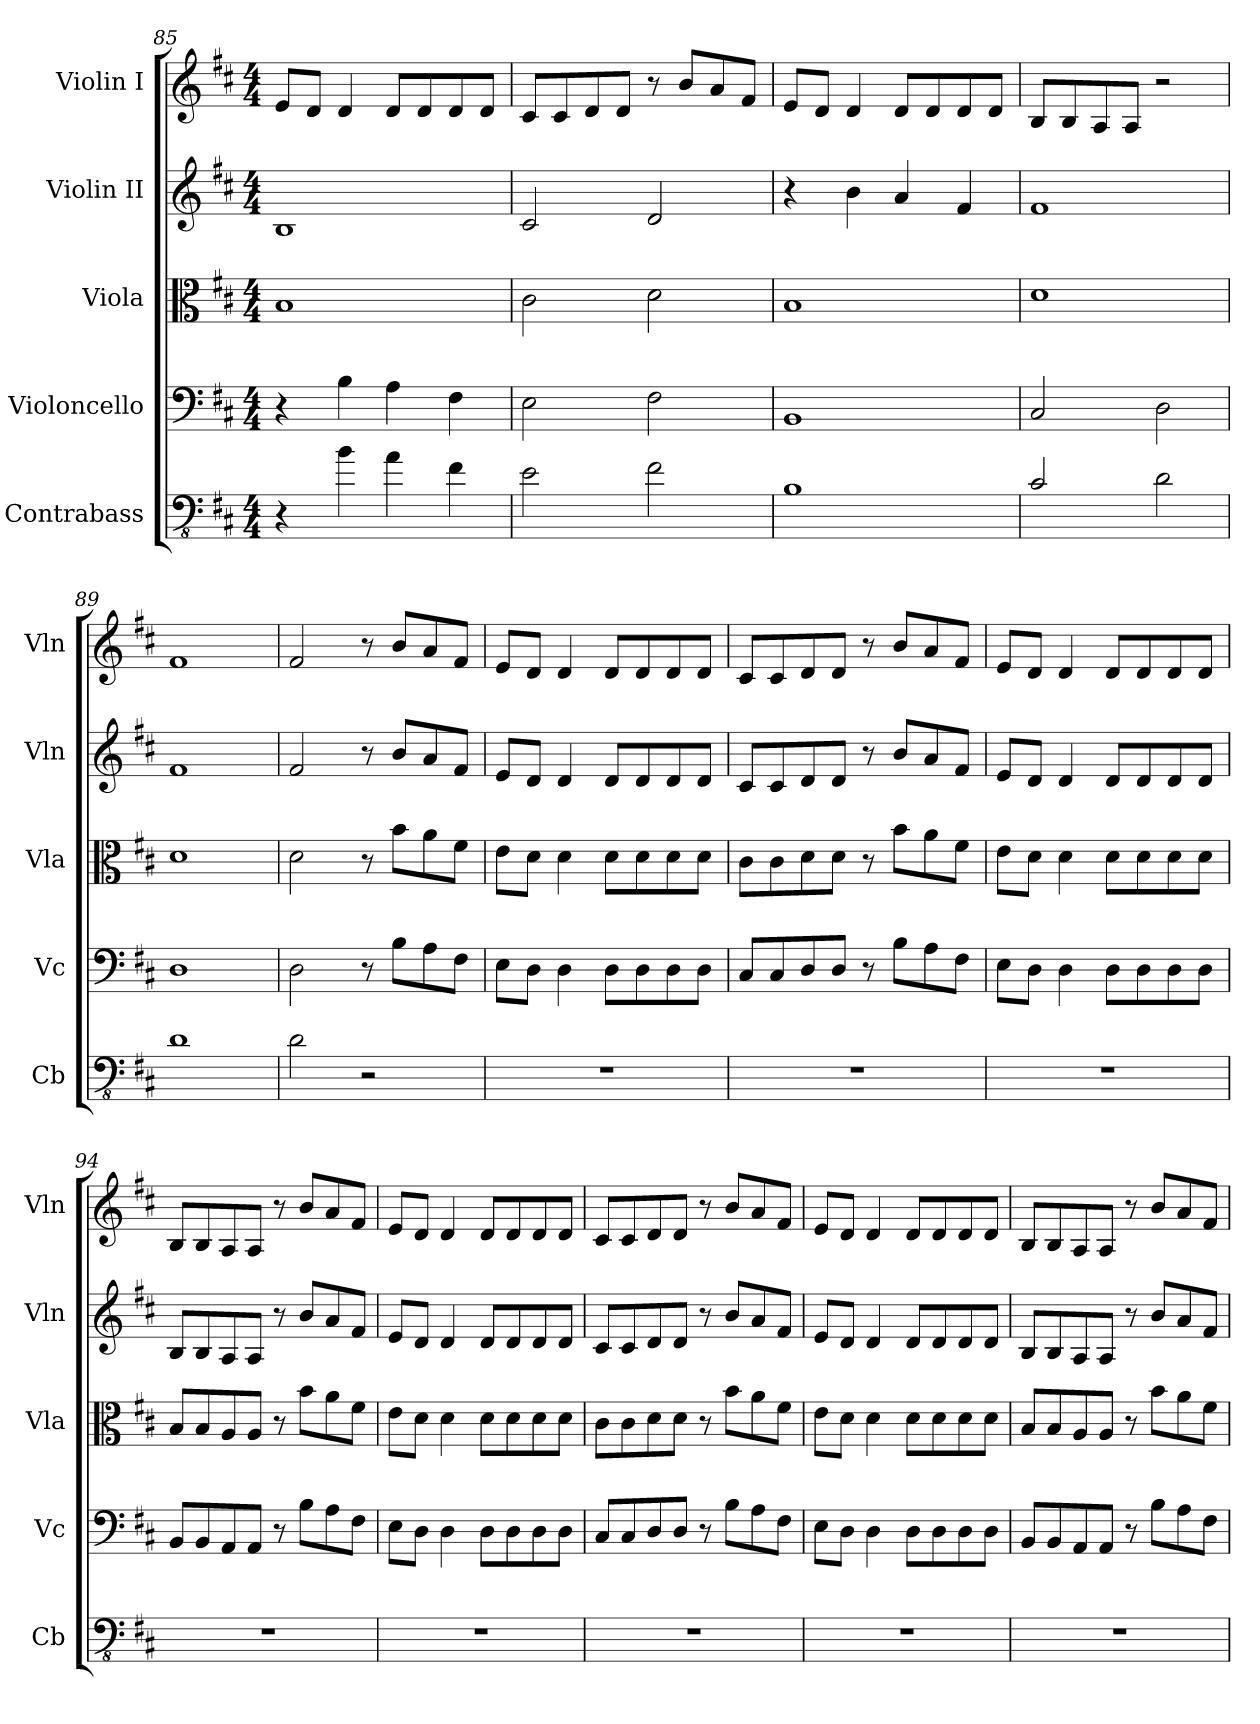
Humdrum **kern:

**kern	**kern	**kern	**kern	**kern
*part5	*part4	*part3	*part2	*part1
*staff5	*staff4	*staff3	*staff2	*staff1
*I"Contrabass	*I"Violoncello	*I"Viola	*I"Violin II	*I"Violin I
*I'Cb	*I'Vc	*I'Vla	*I'Vln	*I'Vln
*clefFv4	*clefF4	*clefC3	*clefG2	*clefG2
*ITrd7c12	*	*	*	*
*k[f#c#]	*k[f#c#]	*k[f#c#]	*k[f#c#]	*k[f#c#]
*M4/4	*M4/4	*M4/4	*M4/4	*M4/4
=85	=85	=85	=85	=85
4r	4r	1B	1B	8e/L
.	.	.	.	8d/J
4BB\	4B\	.	.	4d/
4AA\	4A\	.	.	8d/L
.	.	.	.	8d/
4FF#\	4F#\	.	.	8d/
.	.	.	.	8d/J
=86	=86	=86	=86	=86
2EE\	2E\	2c#\	2c#/	8c#/L
.	.	.	.	8c#/
.	.	.	.	8d/
.	.	.	.	8d/J
2FF#\	2F#\	2d\	2d/	8r
.	.	.	.	8b/L
.	.	.	.	8a/
.	.	.	.	8f#/J
!!LO:PB:g=z
=87	=87	=87	=87	=87
1BBB	1BB	1B	4r	8e/L
.	.	.	.	8d/J
.	.	.	4b\	4d/
.	.	.	4a/	8d/L
.	.	.	.	8d/
.	.	.	4f#/	8d/
.	.	.	.	8d/J
=88	=88	=88	=88	=88
2CC#/	2C#/	1d	1f#	8B/L
.	.	.	.	8B/
.	.	.	.	8A/
.	.	.	.	8A/J
2DD\	2D\	.	.	2r
=89	=89	=89	=89	=89
1DD	1D	1d	1f#	1f#
=90	=90	=90	=90	=90
2DD\	2D\	2d\	2f#/	2f#/
2r	8r	8r	8r	8r
.	8B\L	8b\L	8b/L	8b/L
.	8A\	8a\	8a/	8a/
.	8F#\J	8f#\J	8f#/J	8f#/J
=91	=91	=91	=91	=91
1r	8E\L	8e\L	8e/L	8e/L
.	8D\J	8d\J	8d/J	8d/J
.	4D\	4d\	4d/	4d/
.	8D\L	8d\L	8d/L	8d/L
.	8D\	8d\	8d/	8d/
.	8D\	8d\	8d/	8d/
.	8D\J	8d\J	8d/J	8d/J
=92	=92	=92	=92	=92
1r	8C#/L	8c#\L	8c#/L	8c#/L
.	8C#/	8c#\	8c#/	8c#/
.	8D/	8d\	8d/	8d/
.	8D/J	8d\J	8d/J	8d/J
.	8r	8r	8r	8r
.	8B\L	8b\L	8b/L	8b/L
.	8A\	8a\	8a/	8a/
.	8F#\J	8f#\J	8f#/J	8f#/J
!!LO:LB:g=z
=93	=93	=93	=93	=93
1r	8E\L	8e\L	8e/L	8e/L
.	8D\J	8d\J	8d/J	8d/J
.	4D\	4d\	4d/	4d/
.	8D\L	8d\L	8d/L	8d/L
.	8D\	8d\	8d/	8d/
.	8D\	8d\	8d/	8d/
.	8D\J	8d\J	8d/J	8d/J
=94	=94	=94	=94	=94
1r	8BB/L	8B/L	8B/L	8B/L
.	8BB/	8B/	8B/	8B/
.	8AA/	8A/	8A/	8A/
.	8AA/J	8A/J	8A/J	8A/J
.	8r	8r	8r	8r
.	8B\L	8b\L	8b/L	8b/L
.	8A\	8a\	8a/	8a/
.	8F#\J	8f#\J	8f#/J	8f#/J
=95	=95	=95	=95	=95
1r	8E\L	8e\L	8e/L	8e/L
.	8D\J	8d\J	8d/J	8d/J
.	4D\	4d\	4d/	4d/
.	8D\L	8d\L	8d/L	8d/L
.	8D\	8d\	8d/	8d/
.	8D\	8d\	8d/	8d/
.	8D\J	8d\J	8d/J	8d/J
=96	=96	=96	=96	=96
1r	8C#/L	8c#\L	8c#/L	8c#/L
.	8C#/	8c#\	8c#/	8c#/
.	8D/	8d\	8d/	8d/
.	8D/J	8d\J	8d/J	8d/J
.	8r	8r	8r	8r
.	8B\L	8b\L	8b/L	8b/L
.	8A\	8a\	8a/	8a/
.	8F#\J	8f#\J	8f#/J	8f#/J
=97	=97	=97	=97	=97
1r	8E\L	8e\L	8e/L	8e/L
.	8D\J	8d\J	8d/J	8d/J
.	4D\	4d\	4d/	4d/
.	8D\L	8d\L	8d/L	8d/L
.	8D\	8d\	8d/	8d/
.	8D\	8d\	8d/	8d/
.	8D\J	8d\J	8d/J	8d/J
!!LO:PB:g=z
=98	=98	=98	=98	=98
1r	8BB/L	8B/L	8B/L	8B/L
.	8BB/	8B/	8B/	8B/
.	8AA/	8A/	8A/	8A/
.	8AA/J	8A/J	8A/J	8A/J
.	8r	8r	8r	8r
.	8B\L	8b\L	8b/L	8b/L
.	8A\	8a\	8a/	8a/
.	8F#\J	8f#\J	8f#/J	8f#/J
=	=	=	=	=
*-	*-	*-	*-	*-
